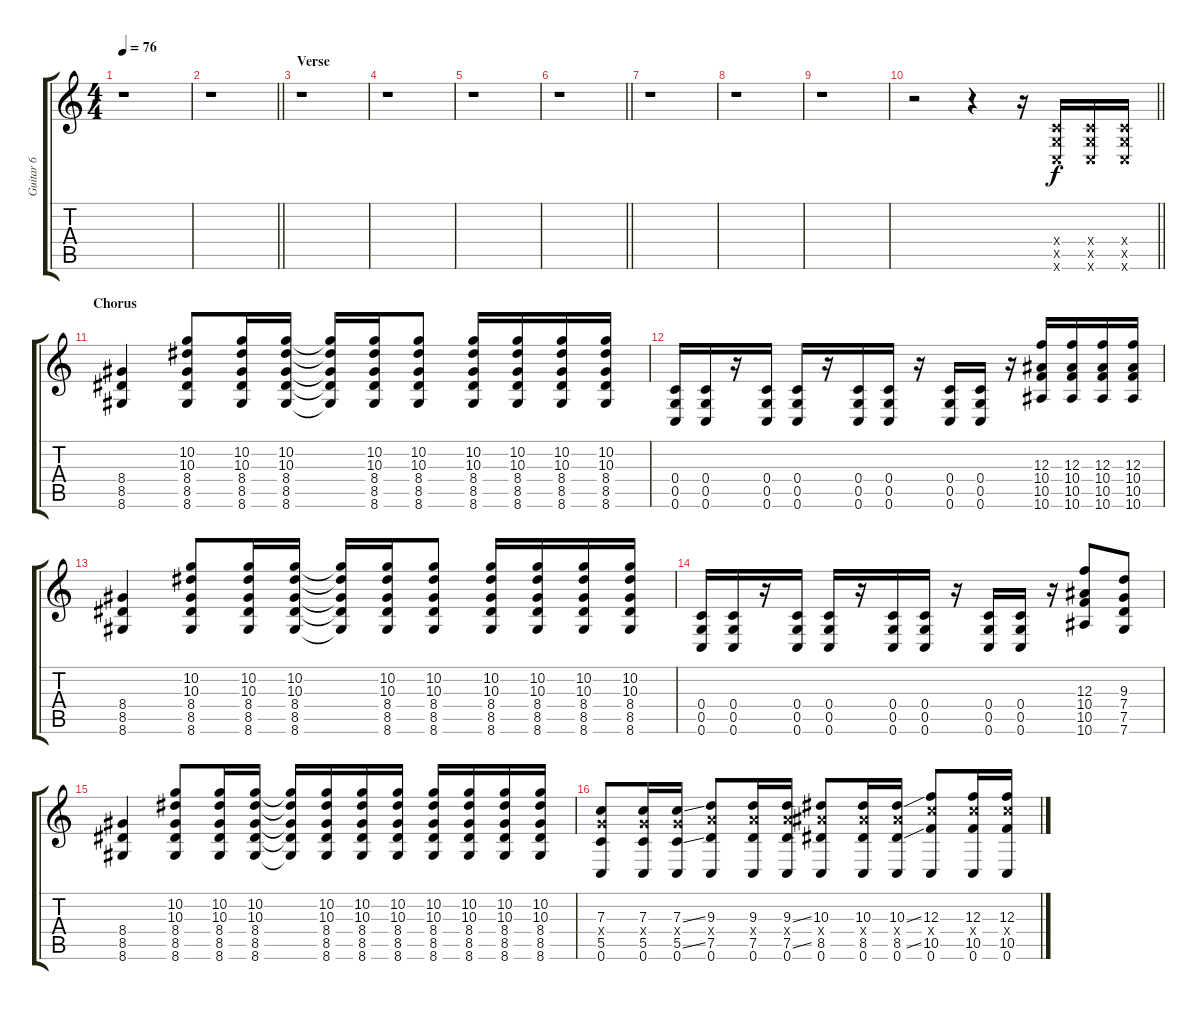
\track ("Guitar 6" "Guitar 6") {instrument distortionguitar}
\staff {score tabs}
\tuning (D4 A3 F3 C3 G2 C2) {hide}
\ts (4 4)
\tempo 76
\clef g2
\ks c
r.1{dy f} |
\barLineRight lightlight
r.1 |
\section ("" "Verse")
r.1 |
r.1 |
r.1 |
\barLineRight lightlight
r.1 |
r.1 |
r.1 |
r.1 |
\barLineRight lightlight
r.2 r.4 r.16 (0.4{x} 0.5{x} 0.6{x}).16 (0.4{x} 0.5{x} 0.6{x}).16 (0.4{x} 0.5{x} 0.6{x}).16 |
\section ("" "Chorus")
(8.4 8.5 8.6).4 (10.2 10.3 8.4 8.5 8.6).8 (10.2 10.3 8.4 8.5 8.6).16 (10.2 10.3 8.4 8.5 8.6).16 (10.2{t} 10.3{t} 8.4{t} 8.5{t} 8.6{t}).16 (10.2 10.3 8.4 8.5 8.6).16 (10.2 10.3 8.4 8.5 8.6).8 (10.2 10.3 8.4 8.5 8.6).16 (10.2 10.3 8.4 8.5 8.6).16 (10.2 10.3 8.4 8.5 8.6).16 (10.2 10.3 8.4 8.5 8.6).16 |
(0.4 0.5 0.6).16 (0.4 0.5 0.6).16 r.16 (0.4 0.5 0.6).16 (0.4 0.5 0.6).16 r.16 (0.4 0.5 0.6).16 (0.4 0.5 0.6).16 r.16 (0.4 0.5 0.6).16 (0.4 0.5 0.6).16 r.16 (12.3 10.4 10.5 10.6).16 (12.3 10.4 10.5 10.6).16 (12.3 10.4 10.5 10.6).16 (12.3 10.4 10.5 10.6).16 |
(8.4 8.5 8.6).4 (10.2 10.3 8.4 8.5 8.6).8 (10.2 10.3 8.4 8.5 8.6).16 (10.2 10.3 8.4 8.5 8.6).16 (10.2{t} 10.3{t} 8.4{t} 8.5{t} 8.6{t}).16 (10.2 10.3 8.4 8.5 8.6).16 (10.2 10.3 8.4 8.5 8.6).8 (10.2 10.3 8.4 8.5 8.6).16 (10.2 10.3 8.4 8.5 8.6).16 (10.2 10.3 8.4 8.5 8.6).16 (10.2 10.3 8.4 8.5 8.6).16 |
(0.4 0.5 0.6).16 (0.4 0.5 0.6).16 r.16 (0.4 0.5 0.6).16 (0.4 0.5 0.6).16 r.16 (0.4 0.5 0.6).16 (0.4 0.5 0.6).16 r.16 (0.4 0.5 0.6).16 (0.4 0.5 0.6).16 r.16 (12.3 10.4 10.5 10.6).8 (9.3 7.4 7.5 7.6).8 |
(8.4 8.5 8.6).4 (10.2 10.3 8.4 8.5 8.6).8 (10.2 10.3 8.4 8.5 8.6).16 (10.2 10.3 8.4 8.5 8.6).16 (10.2{t} 10.3{t} 8.4{t} 8.5{t} 8.6{t}).16 (10.2 10.3 8.4 8.5 8.6).16 (10.2 10.3 8.4 8.5 8.6).16 (10.2 10.3 8.4 8.5 8.6).16 (10.2 10.3 8.4 8.5 8.6).16 (10.2 10.3 8.4 8.5 8.6).16 (10.2 10.3 8.4 8.5 8.6).16 (10.2 10.3 8.4 8.5 8.6).16 |
(7.3 7.4{x} 5.5 0.6).8 (7.3 7.4{x} 5.5 0.6).16 (7.3{ss} 7.4{x} 5.5{ss} 0.6).16 (9.3 9.4{x} 7.5 0.6).8 (9.3 9.4{x} 7.5 0.6).16 (9.3{ss} 9.4{x} 7.5{ss} 0.6).16 (10.3 10.4{x} 8.5 0.6).8 (10.3 10.4{x} 8.5 0.6).16 (10.3{ss} 10.4{x} 8.5{ss} 0.6).16 (12.3 12.4{x} 10.5 0.6).8 (12.3 12.4{x} 10.5 0.6).16 (12.3 12.4{x} 10.5 0.6).16
